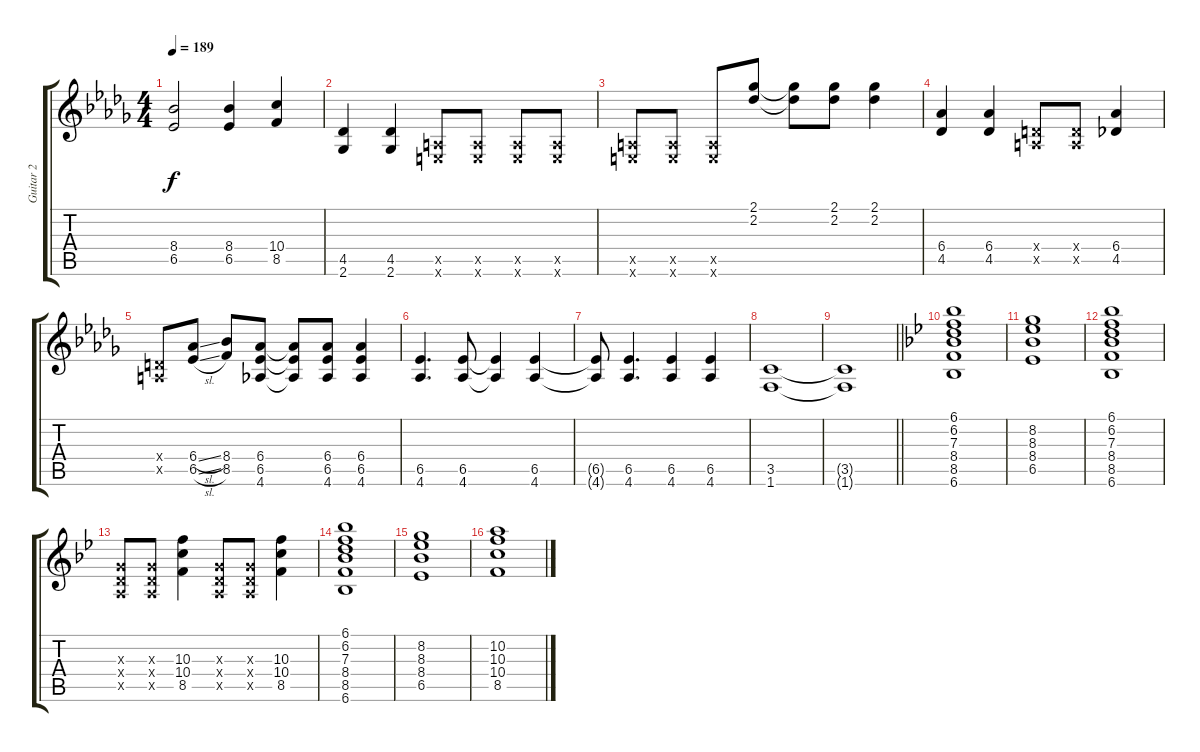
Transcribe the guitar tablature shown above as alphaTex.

\track ("Guitar 2" "Guitar 2") {instrument overdrivenguitar}
\staff {score tabs}
\tuning (E4 B3 G3 D3 A2 E2) {hide}
\ts (4 4)
\tempo 189
\clef g2
\ks db
(8.4{t} 6.5{t}).2{dy f} (8.4 6.5).4 (10.4 8.5).4 |
(4.5 2.6).4 (4.5 2.6).4 (0.5{x} 0.6{x}).8 (0.5{x} 0.6{x}).8 (0.5{x} 0.6{x}).8 (0.5{x} 0.6{x}).8 |
(0.5{x} 0.6{x}).8 (0.5{x} 0.6{x}).8 (0.5{x} 0.6{x}).8 (2.1 2.2).8 (2.1{t} 2.2{t}).8 (2.1 2.2).8 (2.1 2.2).4 |
(6.4 4.5).4 (6.4 4.5).4 (0.4{x} 0.5{x}).8 (0.4{x} 0.5{x}).8 (6.4 4.5).4 |
(0.4{x} 0.5{x}).8 (6.4{sl} 6.5{sl}).8 (8.4 8.5).8 (6.4 6.5 4.6).8 (6.4{t} 6.5{t} 4.6{t}).8 (6.4 6.5 4.6).8 (6.4 6.5 4.6).4 |
(6.5 4.6).4{d} (6.5 4.6).8 (6.5{t} 4.6{t}).4 (6.5 4.6).4 |
(6.5{t} 4.6{t}).8 (6.5 4.6).4{d} (6.5 4.6).4 (6.5 4.6).4 |
(3.5 1.6).1 |
\barLineRight lightlight
(3.5{t} 1.6{t}).1 |
\ks bb
(6.1 6.2 7.3 8.4 8.5 6.6).1 |
(8.2 8.3 8.4 6.5).1 |
(6.1 6.2 7.3 8.4 8.5 6.6).1 |
(0.3{x} 0.4{x} 0.5{x}).8 (0.3{x} 0.4{x} 0.5{x}).8 (10.3 10.4 8.5).4 (0.3{x} 0.4{x} 0.5{x}).8 (0.3{x} 0.4{x} 0.5{x}).8 (10.3 10.4 8.5).4 |
(6.1 6.2 7.3 8.4 8.5 6.6).1 |
(8.2 8.3 8.4 6.5).1 |
(10.2 10.3 10.4 8.5).1
